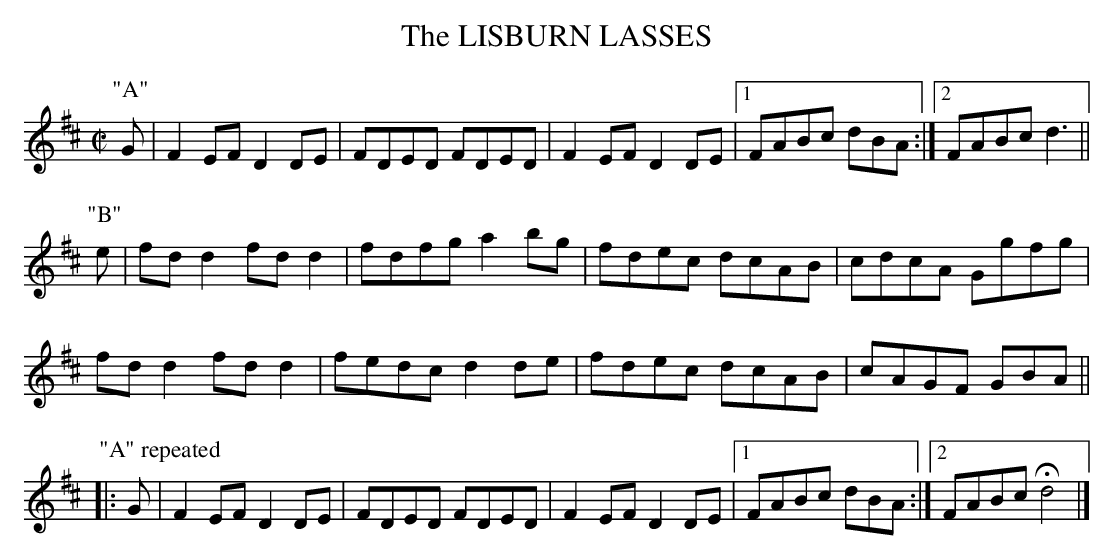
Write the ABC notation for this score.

X:1
T:LISBURN LASSES, The
M:C|
L:1/8
K:D
P:"A"
G|F2EF D2DE|FDED FDED|F2EF D2DE|1 FABc dBA:|\
[2 FABc d3||
P:"B"
e|fdd2 fdd2|fdfg a2bg|fdec dcAB|cdcA Ggfg|
fdd2 fdd2|fedc d2de|fdec dcAB|cAGF GBA||
P:"A" repeated
|:G|F2EF D2DE|FDED FDED|F2EF D2DE|1 FABc dBA :|\
[2FABc Hd4|]
